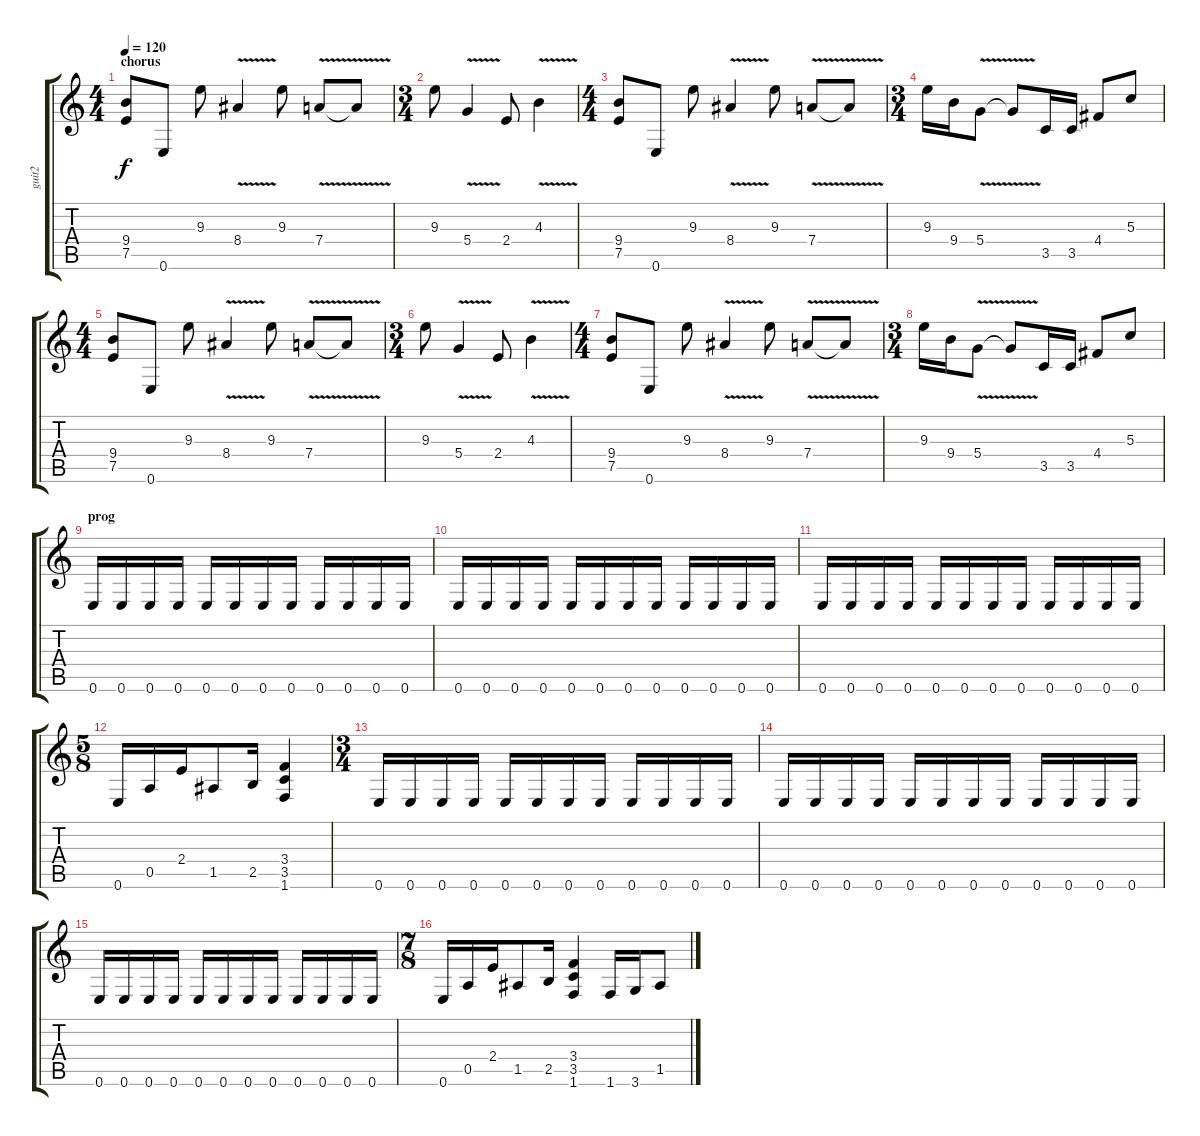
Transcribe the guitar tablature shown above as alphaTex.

\track ("guit2" "guit2") {instrument distortionguitar}
\staff {score tabs}
\tuning (E4 B3 G3 D3 A2 E2) {hide}
\ts (4 4)
\section ("" "chorus")
\tempo 120
\clef g2
\ks c
(9.4 7.5).8{dy f instrument distortionguitar} 0.6.8 9.3.8 8.4{v}.4 9.3.8 7.4{v}.8 7.4{t}.8 |
\ts (3 4)
9.3.8 5.4{v}.4 2.4.8 4.3{v}.4 |
\ts (4 4)
(9.4 7.5).8{instrument distortionguitar} 0.6.8 9.3.8 8.4{v}.4 9.3.8 7.4{v}.8 7.4{t}.8 |
\ts (3 4)
9.3.16 9.4.16 5.4{v}.8 5.4{t}.8 3.5.16 3.5.16 4.4.8 5.3.8 |
\ts (4 4)
(9.4 7.5).8{instrument distortionguitar} 0.6.8 9.3.8 8.4{v}.4 9.3.8 7.4{v}.8 7.4{t}.8 |
\ts (3 4)
9.3.8 5.4{v}.4 2.4.8 4.3{v}.4 |
\ts (4 4)
(9.4 7.5).8{instrument distortionguitar} 0.6.8 9.3.8 8.4{v}.4 9.3.8 7.4{v}.8 7.4{t}.8 |
\ts (3 4)
9.3.16 9.4.16 5.4{v}.8 5.4{t}.8 3.5.16 3.5.16 4.4.8 5.3.8 |
\section ("" "prog")
0.6.16{instrument distortionguitar} 0.6.16 0.6.16 0.6.16 0.6.16 0.6.16 0.6.16 0.6.16 0.6.16 0.6.16 0.6.16 0.6.16 |
0.6.16{instrument distortionguitar} 0.6.16 0.6.16 0.6.16 0.6.16 0.6.16 0.6.16 0.6.16 0.6.16 0.6.16 0.6.16 0.6.16 |
0.6.16{instrument distortionguitar} 0.6.16 0.6.16 0.6.16 0.6.16 0.6.16 0.6.16 0.6.16 0.6.16 0.6.16 0.6.16 0.6.16 |
\ts (5 8)
0.6.16 0.5.16 2.4.16 1.5.8 2.5.16 (3.4 3.5 1.6).4 |
\ts (3 4)
0.6.16{instrument distortionguitar} 0.6.16 0.6.16 0.6.16 0.6.16 0.6.16 0.6.16 0.6.16 0.6.16 0.6.16 0.6.16 0.6.16 |
0.6.16{instrument distortionguitar} 0.6.16 0.6.16 0.6.16 0.6.16 0.6.16 0.6.16 0.6.16 0.6.16 0.6.16 0.6.16 0.6.16 |
0.6.16{instrument distortionguitar} 0.6.16 0.6.16 0.6.16 0.6.16 0.6.16 0.6.16 0.6.16 0.6.16 0.6.16 0.6.16 0.6.16 |
\ts (7 8)
0.6.16 0.5.16 2.4.16 1.5.8 2.5.16 (3.4 3.5 1.6).4 1.6.16 3.6.16 1.5.8
